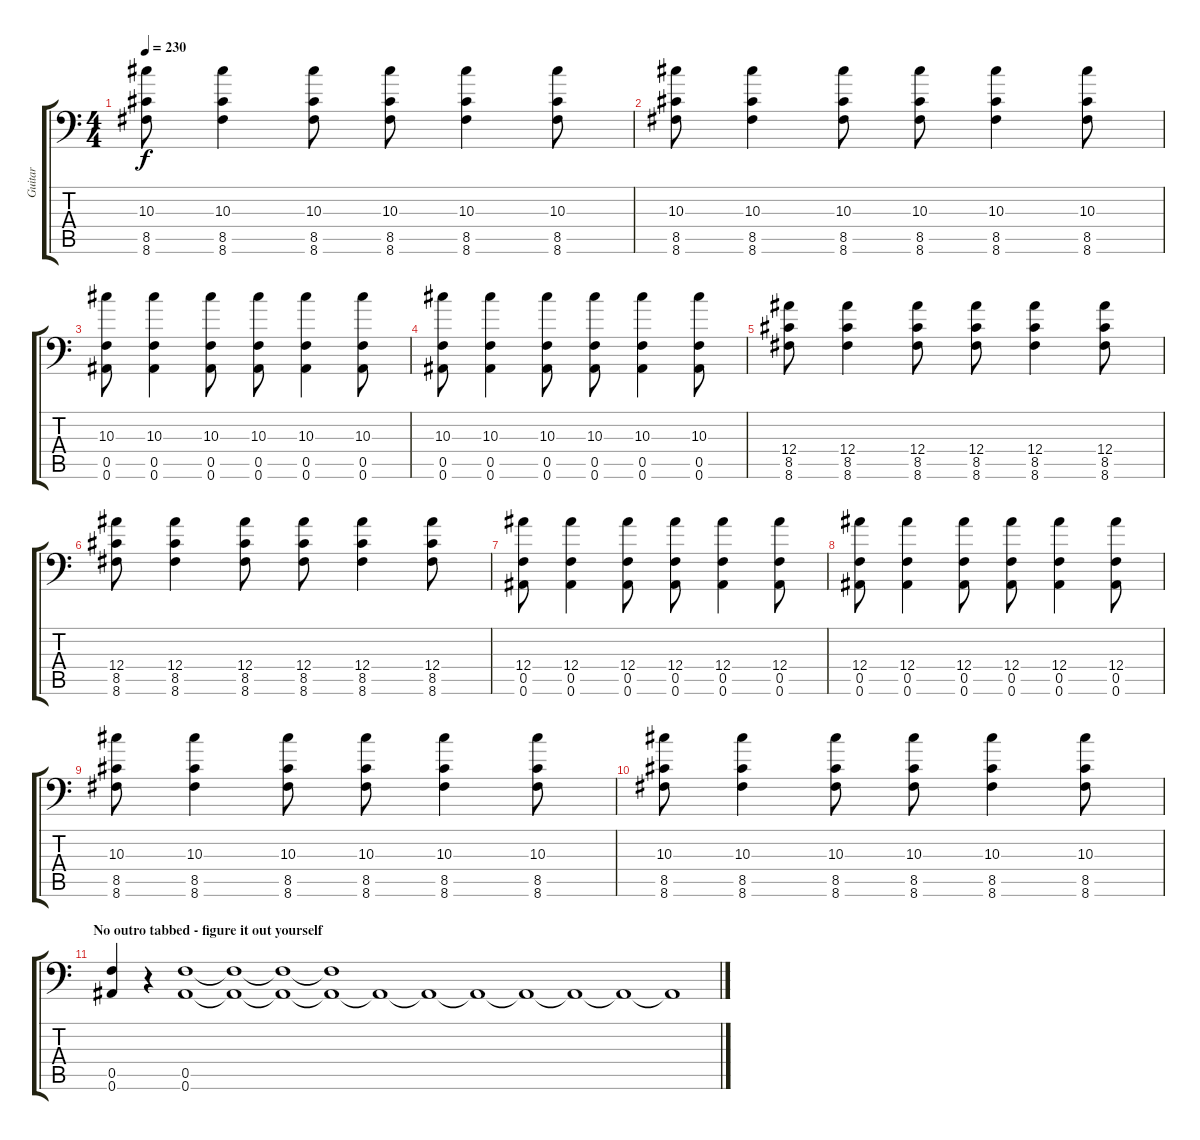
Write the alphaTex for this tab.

\track ("Guitar " "Guitar ") {instrument overdrivenguitar}
\staff {score tabs}
\tuning (C4 G3 Eb3 Bb2 F2 Bb1) {hide}
\ts (4 4)
\tempo 230
\clef f4
\ks c
(10.3 8.5 8.6).8{dy f} (10.3 8.5 8.6).4 (10.3 8.5 8.6).8 (10.3 8.5 8.6).8 (10.3 8.5 8.6).4 (10.3 8.5 8.6).8 |
(10.3 8.5 8.6).8 (10.3 8.5 8.6).4 (10.3 8.5 8.6).8 (10.3 8.5 8.6).8 (10.3 8.5 8.6).4 (10.3 8.5 8.6).8 |
(10.3 0.5 0.6).8 (10.3 0.5 0.6).4 (10.3 0.5 0.6).8 (10.3 0.5 0.6).8 (10.3 0.5 0.6).4 (10.3 0.5 0.6).8 |
(10.3 0.5 0.6).8 (10.3 0.5 0.6).4 (10.3 0.5 0.6).8 (10.3 0.5 0.6).8 (10.3 0.5 0.6).4 (10.3 0.5 0.6).8 |
(12.4 8.5 8.6).8 (12.4 8.5 8.6).4 (12.4 8.5 8.6).8 (12.4 8.5 8.6).8 (12.4 8.5 8.6).4 (12.4 8.5 8.6).8 |
(12.4 8.5 8.6).8 (12.4 8.5 8.6).4 (12.4 8.5 8.6).8 (12.4 8.5 8.6).8 (12.4 8.5 8.6).4 (12.4 8.5 8.6).8 |
(12.4 0.5 0.6).8 (12.4 0.5 0.6).4 (12.4 0.5 0.6).8 (12.4 0.5 0.6).8 (12.4 0.5 0.6).4 (12.4 0.5 0.6).8 |
(12.4 0.5 0.6).8 (12.4 0.5 0.6).4 (12.4 0.5 0.6).8 (12.4 0.5 0.6).8 (12.4 0.5 0.6).4 (12.4 0.5 0.6).8 |
(10.3 8.5 8.6).8 (10.3 8.5 8.6).4 (10.3 8.5 8.6).8 (10.3 8.5 8.6).8 (10.3 8.5 8.6).4 (10.3 8.5 8.6).8 |
(10.3 8.5 8.6).8 (10.3 8.5 8.6).4 (10.3 8.5 8.6).8 (10.3 8.5 8.6).8 (10.3 8.5 8.6).4 (10.3 8.5 8.6).8 |
\section ("" "No outro tabbed - figure it out yourself")
(0.5 0.6).4 r.4 (0.5 0.6).1 (0.5{t} 0.6{t}).1 (0.5{t} 0.6{t}).1 (0.5{t} 0.6{t}).1 0.6{t}.1 0.6{t}.1 0.6{t}.1 0.6{t}.1 0.6{t}.1 0.6{t}.1 0.6{t}.1
